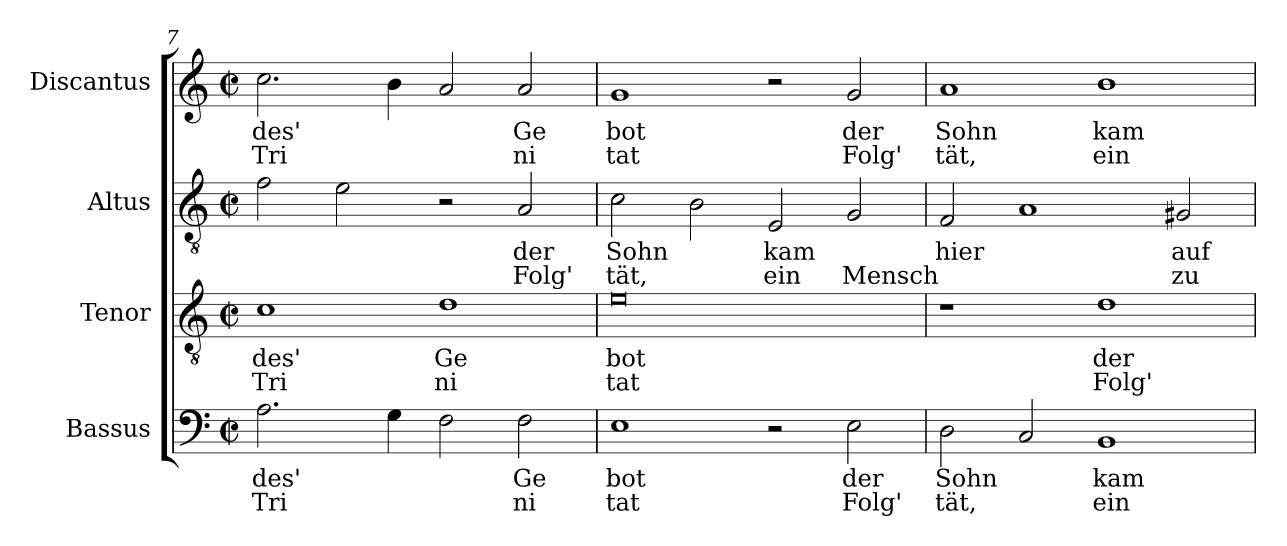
**kern	**text	**text	**kern	**text	**text	**kern	**text	**text	**kern	**text	**text
*part4	*part4	*part4	*part3	*part3	*part3	*part2	*part2	*part2	*part1	*part1	*part1
*staff4	*staff4	*staff4	*staff3	*staff3	*staff3	*staff2	*staff2	*staff2	*staff1	*staff1	*staff1
*I"Bassus	*	*	*I"Tenor	*	*	*I"Altus	*	*	*I"Discantus	*	*
*clefF4	*	*	*clefGv2	*	*	*clefGv2	*	*	*clefG2	*	*
*M2/2	*	*	*M2/2	*	*	*M2/2	*	*	*M2/2	*	*
*met(c|)	*	*	*met(c|)	*	*	*met(c|)	*	*	*met(c|)	*	*
=7	=7	=7	=7	=7	=7	=7	=7	=7	=7	=7	=7
!	!LO:LY:b:cj	!LO:LY:b:cj	!	!LO:LY:b:cj	!LO:LY:b:cj	!	!	!	!	!LO:LY:b:cj	!LO:LY:b:cj
2.A\	des'	Tri	1c	des'	Tri	2f\	.	.	2.cc\	des'	Tri
.	.	.	.	.	.	2e\	.	.	.	.	.
4G\	.	.	.	.	.	.	.	.	4b\	.	.
!	!	!	!	!LO:LY:b:cj	!LO:LY:b:cj	!	!	!	!	!	!
2F\	.	.	1d	Ge	ni	2r	.	.	2a/	.	.
!	!LO:LY:b:cj	!LO:LY:b:cj	!	!	!	!	!LO:LY:b:cj	!LO:LY:b:cj	!	!LO:LY:b:cj	!LO:LY:b:cj
2F\	Ge	ni	.	.	.	2A/	der	Folg'	2a/	Ge	ni
!!LO:LB:g=z
=8	=8	=8	=8	=8	=8	=8	=8	=8	=8	=8	=8
!	!LO:LY:b:cj	!LO:LY:b:cj	!	!LO:LY:b:cj	!LO:LY:b:cj	!	!LO:LY:b:cj	!LO:LY:b:cj	!	!LO:LY:b:cj	!LO:LY:b:cj
1E	bot	tat	0e	bot	tat	2c\	Sohn	tät,	1g	bot	tat
.	.	.	.	.	.	2B\	.	.	.	.	.
!	!	!	!	!	!	!	!LO:LY:b:cj	!LO:LY:b:cj	!	!	!
2r	.	.	.	.	.	2E/	kam	ein	2r	.	.
!	!LO:LY:b:cj	!LO:LY:b:cj	!	!	!	!	!	!LO:LY:b	!	!LO:LY:b:cj	!LO:LY:b:cj
2E\	der	Folg'	.	.	.	2G/	.	Mensch	2g/	der	Folg'
=9	=9	=9	=9	=9	=9	=9	=9	=9	=9	=9	=9
!	!LO:LY:b:cj	!LO:LY:b:cj	!	!	!	!	!LO:LY:b:cj	!	!	!LO:LY:b:cj	!LO:LY:b:cj
2D\	Sohn	tät,	1r	.	.	2F/	hier	.	1a	Sohn	tät,
2C/	.	.	.	.	.	1A	.	.	.	.	.
!	!LO:LY:b:cj	!LO:LY:b:cj	!	!LO:LY:b:cj	!LO:LY:b:cj	!	!	!	!	!LO:LY:b:cj	!LO:LY:b:cj
1BB	kam	ein	1d	der	Folg'	.	.	.	1b	kam	ein
!	!	!	!	!	!	!	!LO:LY:b:cj	!LO:LY:b:cj	!	!	!
.	.	.	.	.	.	2G#/	auf	zu	.	.	.
=	=	=	=	=	=	=	=	=	=	=	=
*-	*-	*-	*-	*-	*-	*-	*-	*-	*-	*-	*-
